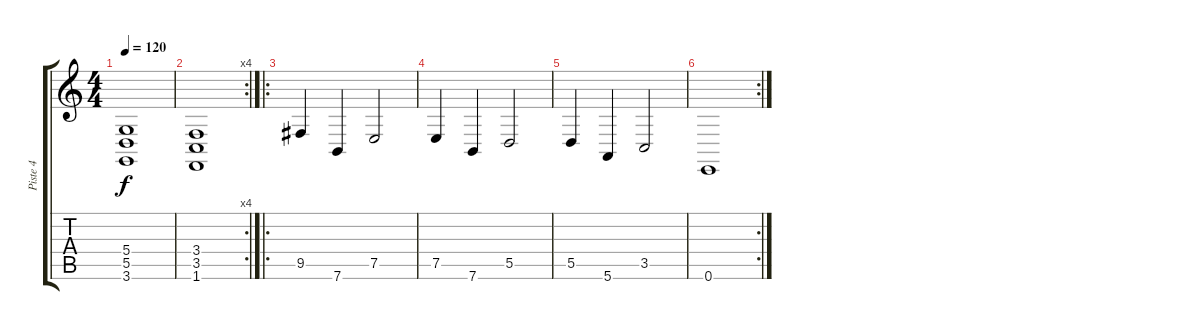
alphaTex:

\track ("Piste 4" "Piste 4") {instrument synthstrings1}
\staff {score tabs}
\tuning (E4 B3 G3 D3 A2 E2) {hide}
\ts (4 4)
\tempo 120
\clef g2
\ks c
(5.4 5.5 3.6).1{dy f} |
\rc 4
(3.4 3.5 1.6).1 |
\ro
9.5.4 7.6.4 7.5.2 |
7.5.4 7.6.4 5.5.2 |
5.5.4 5.6.4 3.5.2 |
\rc 2
0.6.1
